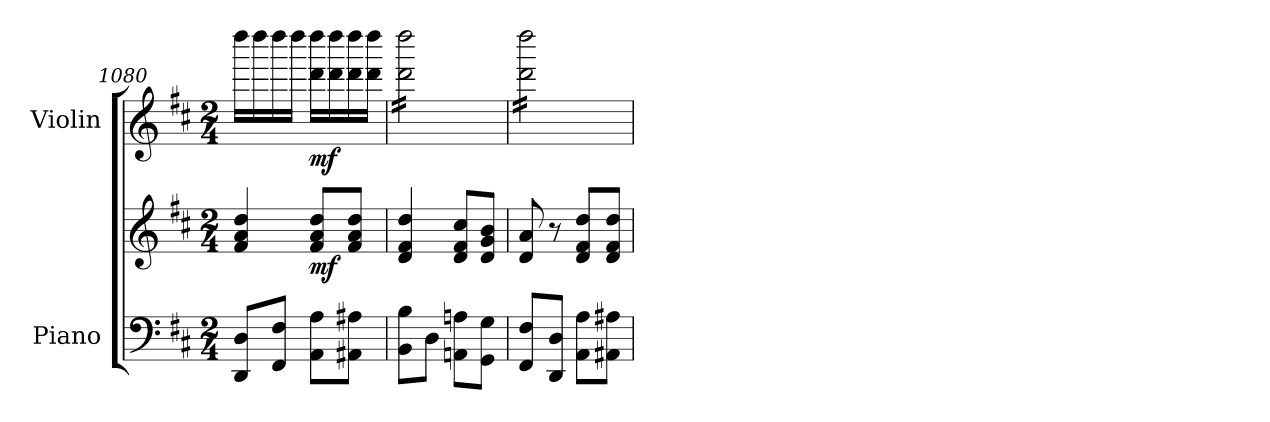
**kern	**kern	**dynam	**kern	**dynam
*part2	*part2	*part2	*part1	*part1
*staff3	*staff2	*staff2/3	*staff1	*staff1
*I"Piano	*	*	*I"Violin	*
*I'Pno.	*	*	*I'Vln.	*
!!LO:PB:g=z
*clefF4	*clefG2	*	*clefG2	*
*k[f#c#]	*k[f#c#]	*	*k[f#c#]	*
*M2/4	*M2/4	*	*M2/4	*
=1080	=1080	=1080	=1080	=1080
8DD/ 8D/L	4f#/ 4a/ 4dd/	.	16dddd\LL	.
.	.	.	16dddd\	.
8FF#/ 8F#/J	.	.	16dddd\	.
.	.	.	16dddd\JJ	.
!	!	!LO:DY:b	!	!LO:DY:b
8AA\ 8A\L	8f#/ 8a/ 8dd/L	mf	16ddd\ 16dddd\LL	mf
.	.	.	16ddd\ 16dddd\	.
8AA#X\ 8A#X\J	8f#/ 8a/ 8dd/J	.	16ddd\ 16dddd\	.
.	.	.	16ddd\ 16dddd\JJ	.
=1081	=1081	=1081	=1081	=1081
*	*	*	*tremolo	*
8BB\ 8B\L	4d/ 4f#/ 4dd/	.	16ddd\ 16dddd\LL	.
.	.	.	16ddd\ 16dddd\	.
8D\J	.	.	16ddd\ 16dddd\	.
.	.	.	16ddd\ 16dddd\	.
8AAn\ 8An\L	8d/ 8f#/ 8cc#/L	.	16ddd\ 16dddd\	.
.	.	.	16ddd\ 16dddd\	.
8GG\ 8G\J	8d/ 8g/ 8b/J	.	16ddd\ 16dddd\	.
.	.	.	16ddd\ 16dddd\JJ	.
=1082	=1082	=1082	=1082	=1082
8FF#/ 8F#/L	8d/ 8a/	.	16ddd\ 16dddd\LL	.
.	.	.	16ddd\ 16dddd\	.
8DD/ 8D/J	8r	.	16ddd\ 16dddd\	.
.	.	.	16ddd\ 16dddd\	.
8AA\ 8A\L	8d/ 8f#/ 8dd/L	.	16ddd\ 16dddd\	.
.	.	.	16ddd\ 16dddd\	.
8AA#X\ 8A#X\J	8d/ 8f#/ 8dd/J	.	16ddd\ 16dddd\	.
.	.	.	16ddd\ 16dddd\JJ	.
*	*	*	*Xtremolo	*
=	=	=	=	=
*-	*-	*-	*-	*-
